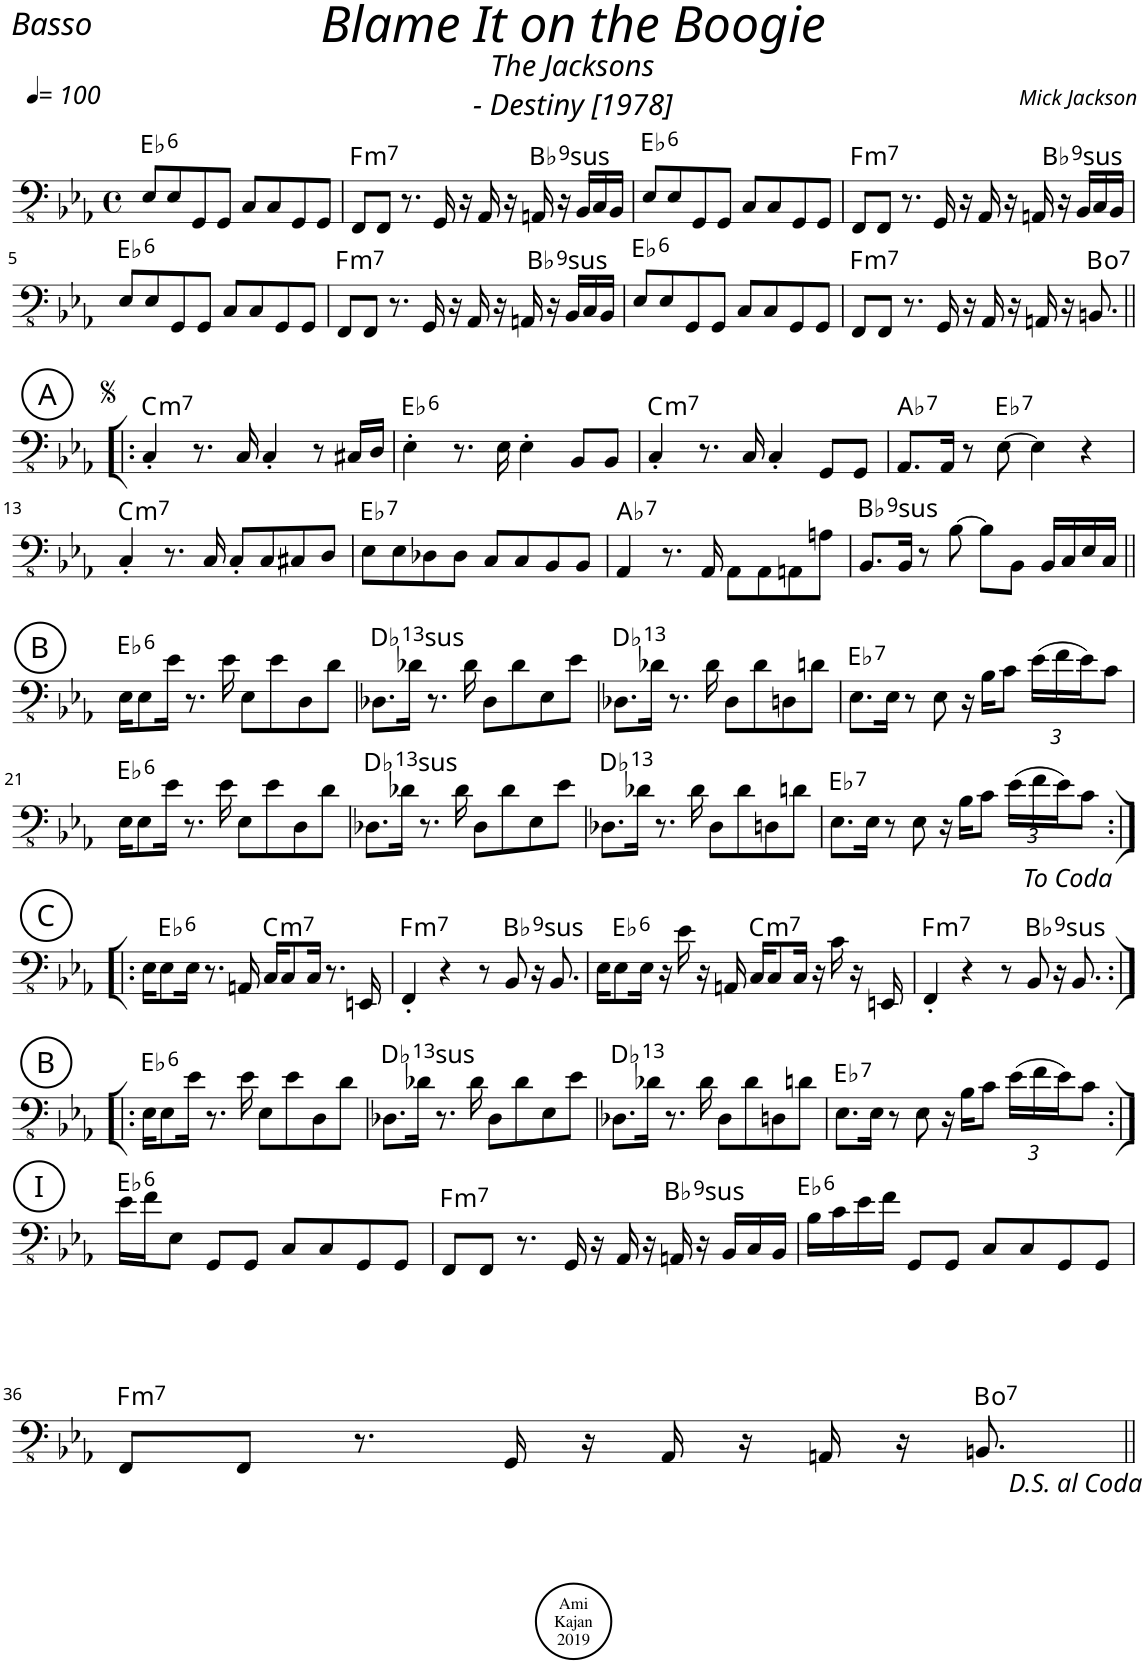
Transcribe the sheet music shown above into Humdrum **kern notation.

**kern	**harte
*part1	*part1
*staff1	*
*I"Piano	*
*I'Pno.	*
*clefFv4	*
*k[b-e-a-]	*
*M4/4	*
*met(c)	*
*MM100	*
=1	=1
!	!LO:H:kt=6
8EE-/L	Eb:maj6
8EE-/	.
8GGG/	.
8GGG/J	.
8CC/L	.
8CC/	.
8GGG/	.
8GGG/J	.
=2	=2
!	!LO:H:kt=m7
8FFF/L	F:min7
8FFF/J	.
8.r	.
16GGG/	.
16r	.
16AAA-/	.
16r	.
16AAAn/	.
16r	.
!	!LO:H:kt=9sus
16BBB-/LL	Bb:sus4(7,9)
16CC/	.
16BBB-/JJ	.
=3	=3
!	!LO:H:kt=6
8EE-/L	Eb:maj6
8EE-/	.
8GGG/	.
8GGG/J	.
8CC/L	.
8CC/	.
8GGG/	.
8GGG/J	.
=4	=4
!	!LO:H:kt=m7
8FFF/L	F:min7
8FFF/J	.
8.r	.
16GGG/	.
16r	.
16AAA-/	.
16r	.
16AAAn/	.
16r	.
!	!LO:H:kt=9sus
16BBB-/LL	Bb:sus4(7,9)
16CC/	.
16BBB-/JJ	.
!!LO:LB:g=z
=5	=5
!	!LO:H:kt=6
8EE-/L	Eb:maj6
8EE-/	.
8GGG/	.
8GGG/J	.
8CC/L	.
8CC/	.
8GGG/	.
8GGG/J	.
=6	=6
!	!LO:H:kt=m7
8FFF/L	F:min7
8FFF/J	.
8.r	.
16GGG/	.
16r	.
16AAA-/	.
16r	.
16AAAn/	.
16r	.
!	!LO:H:kt=9sus
16BBB-/LL	Bb:sus4(7,9)
16CC/	.
16BBB-/JJ	.
=7	=7
!	!LO:H:kt=6
8EE-/L	Eb:maj6
8EE-/	.
8GGG/	.
8GGG/J	.
8CC/L	.
8CC/	.
8GGG/	.
8GGG/J	.
=8	=8
!	!LO:H:kt=m7
8FFF/L	F:min7
8FFF/J	.
8.r	.
16GGG/	.
16r	.
16AAA-/	.
16r	.
16AAAn/	.
16r	.
!	!LO:H:kt=7
8.BBBn/	B:dim7
!!LO:LB:g=z
!!LO:REH:place=s1:a:cj:enc=circle:fs=14:t=A
=9!|:	=9!|:
!	!LO:H:kt=m7
4CC'/	C:min7
8.r	.
16CC/	.
4CC'/	.
8r	.
16CC#X/LL	.
16DD/JJ	.
=10	=10
!	!LO:H:kt=6
4EE-'\	Eb:maj6
8.r	.
16EE-\	.
4EE-'\	.
8BBB-/L	.
8BBB-/J	.
=11	=11
!	!LO:H:kt=m7
4CC'/	C:min7
8.r	.
16CC/	.
4CC'/	.
8GGG/L	.
8GGG/J	.
=12	=12
!	!LO:H:kt=7
8.AAA-/L	Ab:7
16AAA-/Jk	.
8r	.
!	!LO:H:kt=7
[8EE-\	Eb:7
4EE-\]	.
4r	.
!!LO:LB:g=z
=13	=13
!	!LO:H:kt=m7
4CC'/	C:min7
8.r	.
16CC/	.
8CC'/L	.
8CC/	.
8CC#X/	.
8DD/J	.
=14	=14
!	!LO:H:kt=7
8EE-\L	Eb:7
8EE-\	.
8DD-X\	.
8DD-\J	.
8CC/L	.
8CC/	.
8BBB-/	.
8BBB-/J	.
=15	=15
!	!LO:H:kt=7
4AAA-/	Ab:7
8.r	.
16AAA-/	.
8AAA-\L	.
8AAA-\	.
8AAAn\	.
8AAn\J	.
=16	=16
!	!LO:H:kt=9sus
8.BBB-/L	Bb:sus4(7,9)
16BBB-/Jk	.
8r	.
[8BB-\	.
8BB-\L]	.
8BBB-\J	.
16BBB-/LL	.
16CC/	.
16EE-/	.
16CC/JJ	.
!!LO:LB:g=z
!!LO:REH:place=s1:a:cj:enc=circle:fs=14:t=B
=17||	=17||
!	!LO:H:kt=6
16EE-\KL	Eb:maj6
8EE-\	.
16E-\Jk	.
8.r	.
16E-\	.
8EE-\L	.
8E-\	.
8DD\	.
8D\J	.
=18	=18
!	!LO:H:kt=13sus
8.DD-X\L	Db:sus4(7,9,11,13)
16D-X\Jk	.
8.r	.
16D-\	.
8DD-\L	.
8D-\	.
8EE-\	.
8E-\J	.
=19	=19
!	!LO:H:kt=13
8.DD-X\L	Db:9(11,13)
16D-X\Jk	.
8.r	.
16D-\	.
8DD-\L	.
8D-\	.
8DDn\	.
8Dn\J	.
=20	=20
!	!LO:H:kt=7
8.EE-\L	Eb:7
16EE-\Jk	.
8r	.
8EE-\	.
16r	.
16BB-\KL	.
8C\J	.
*Xbrackettup	*
(24E-\LL	.
24F\	.
24E-\J)	.
8C\J	.
!!LO:LB:g=z
=21	=21
!	!LO:H:kt=6
16EE-\KL	Eb:maj6
8EE-\	.
16E-\Jk	.
8.r	.
16E-\	.
8EE-\L	.
8E-\	.
8DD\	.
8D\J	.
=22	=22
!	!LO:H:kt=13sus
8.DD-X\L	Db:sus4(7,9,11,13)
16D-X\Jk	.
8.r	.
16D-\	.
8DD-\L	.
8D-\	.
8EE-\	.
8E-\J	.
=23	=23
!	!LO:H:kt=13
8.DD-X\L	Db:9(11,13)
16D-X\Jk	.
8.r	.
16D-\	.
8DD-\L	.
8D-\	.
8DDn\	.
8Dn\J	.
=24	=24
!	!LO:H:kt=7
8.EE-\L	Eb:7
16EE-\Jk	.
8r	.
8EE-\	.
16r	.
16BB-\KL	.
8C\J	.
(24E-\LL	.
24F\	.
24E-\J)	.
8C\J	.
!!LO:LB:g=z
!!LO:REH:place=s1:a:cj:enc=circle:fs=14:t=C
=25:|!|:	=25:|!|:
16EE-\KL	.
!	!LO:H:kt=6
8EE-\	Eb:maj6
16EE-\Jk	.
8.r	.
16AAAn/	.
!	!LO:H:kt=m7
16CC/KL	C:min7
8CC/	.
16CC/Jk	.
8.r	.
16EEEn/	.
=26	=26
!	!LO:H:kt=m7
4FFF'/	F:min7
4r	.
8r	.
!	!LO:H:kt=9sus
8BBB-/	Bb:sus4(7,9)
16r	.
8.BBB-/	.
=27	=27
16EE-\KL	.
!	!LO:H:kt=6
8EE-\	Eb:maj6
16EE-\Jk	.
16r	.
16E-\	.
16r	.
16AAAn/	.
!	!LO:H:kt=m7
16CC/KL	C:min7
8CC/	.
16CC/Jk	.
16r	.
16C\	.
16r	.
16EEEn/	.
=28	=28
!	!LO:H:kt=m7
4FFF'/	F:min7
4r	.
8r	.
!	!LO:H:kt=9sus
8BBB-/	Bb:sus4(7,9)
16r	.
8.BBB-/	.
!!LO:LB:g=z
!!LO:REH:place=s1:a:cj:enc=circle:fs=14:t=B
=29:|!|:	=29:|!|:
!	!LO:H:kt=6
16EE-\KL	Eb:maj6
8EE-\	.
16E-\Jk	.
8.r	.
16E-\	.
8EE-\L	.
8E-\	.
8DD\	.
8D\J	.
=30	=30
!	!LO:H:kt=13sus
8.DD-X\L	Db:sus4(7,9,11,13)
16D-X\Jk	.
8.r	.
16D-\	.
8DD-\L	.
8D-\	.
8EE-\	.
8E-\J	.
=31	=31
!	!LO:H:kt=13
8.DD-X\L	Db:9(11,13)
16D-X\Jk	.
8.r	.
16D-\	.
8DD-\L	.
8D-\	.
8DDn\	.
8Dn\J	.
=32	=32
!	!LO:H:kt=7
8.EE-\L	Eb:7
16EE-\Jk	.
8r	.
8EE-\	.
16r	.
16BB-\KL	.
8C\J	.
(24E-\LL	.
24F\	.
24E-\J)	.
8C\J	.
!!LO:LB:g=z
!!LO:REH:place=s1:a:cj:enc=circle:fs=14:t=I
=33:|!	=33:|!
!	!LO:H:kt=6
16E-\LL	Eb:maj6
16F\J	.
8EE-\J	.
8GGG/L	.
8GGG/J	.
8CC/L	.
8CC/	.
8GGG/	.
8GGG/J	.
=34	=34
!	!LO:H:kt=m7
8FFF/L	F:min7
8FFF/J	.
8.r	.
16GGG/	.
16r	.
16AAA-/	.
16r	.
16AAAn/	.
16r	.
!	!LO:H:kt=9sus
16BBB-/LL	Bb:sus4(7,9)
16CC/	.
16BBB-/JJ	.
=35	=35
!	!LO:H:kt=6
16BB-\LL	Eb:maj6
16C\	.
16E-\	.
16F\JJ	.
8GGG/L	.
8GGG/J	.
8CC/L	.
8CC/	.
8GGG/	.
8GGG/J	.
!!LO:LB:g=z
=36	=36
!	!LO:H:kt=m7
8FFF/L	F:min7
8FFF/J	.
8.r	.
16GGG/	.
16r	.
16AAA-/	.
16r	.
16AAAn/	.
16r	.
!	!LO:H:kt=7
8.BBBn/	B:dim7
=||	=||
*-	*-
